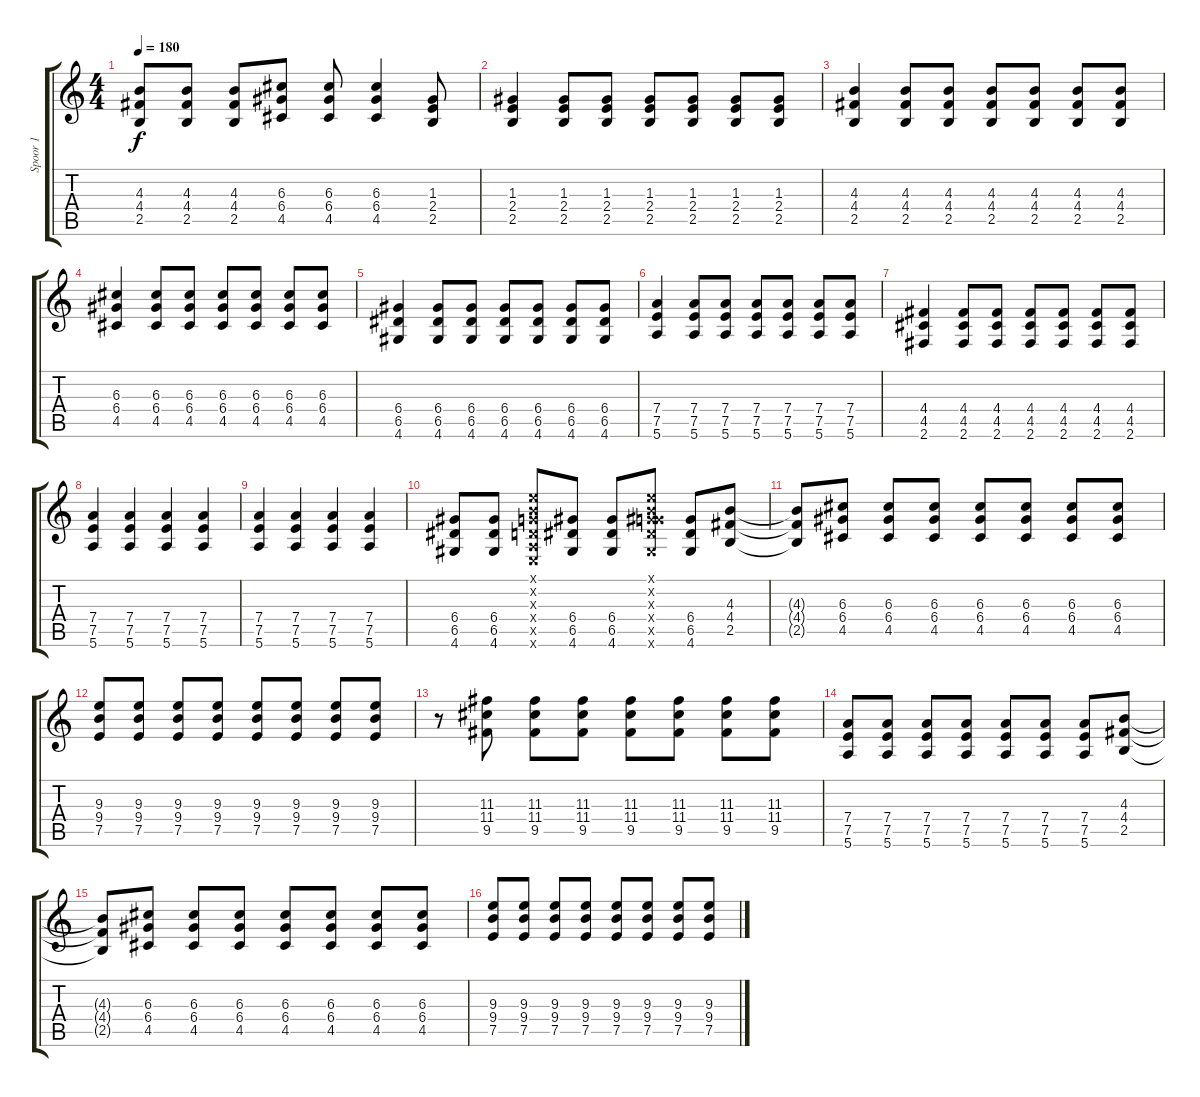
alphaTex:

\track ("Spoor 1" "Spoor 1") {instrument distortionguitar}
\staff {score tabs}
\tuning (E4 B3 G3 D3 A2 E2) {hide}
\ts (4 4)
\tempo 180
\clef g2
\ks c
(4.3 4.4 2.5).8{dy f} (4.3 4.4 2.5).8 (4.3 4.4 2.5).8 (6.3 6.4 4.5).8 (6.3 6.4 4.5).8 (6.3 6.4 4.5).4 (1.3 2.4 2.5).8 |
(1.3 2.4 2.5).4 (1.3 2.4 2.5).8 (1.3 2.4 2.5).8 (1.3 2.4 2.5).8 (1.3 2.4 2.5).8 (1.3 2.4 2.5).8 (1.3 2.4 2.5).8 |
(4.3 4.4 2.5).4 (4.3 4.4 2.5).8 (4.3 4.4 2.5).8 (4.3 4.4 2.5).8 (4.3 4.4 2.5).8 (4.3 4.4 2.5).8 (4.3 4.4 2.5).8 |
(6.3 6.4 4.5).4 (6.3 6.4 4.5).8 (6.3 6.4 4.5).8 (6.3 6.4 4.5).8 (6.3 6.4 4.5).8 (6.3 6.4 4.5).8 (6.3 6.4 4.5).8 |
(6.4 6.5 4.6).4 (6.4 6.5 4.6).8 (6.4 6.5 4.6).8 (6.4 6.5 4.6).8 (6.4 6.5 4.6).8 (6.4 6.5 4.6).8 (6.4 6.5 4.6).8 |
(7.4 7.5 5.6).4 (7.4 7.5 5.6).8 (7.4 7.5 5.6).8 (7.4 7.5 5.6).8 (7.4 7.5 5.6).8 (7.4 7.5 5.6).8 (7.4 7.5 5.6).8 |
(4.4 4.5 2.6).4 (4.4 4.5 2.6).8 (4.4 4.5 2.6).8 (4.4 4.5 2.6).8 (4.4 4.5 2.6).8 (4.4 4.5 2.6).8 (4.4 4.5 2.6).8 |
(7.4 7.5 5.6).4 (7.4 7.5 5.6).4 (7.4 7.5 5.6).4 (7.4 7.5 5.6).4 |
(7.4 7.5 5.6).4 (7.4 7.5 5.6).4 (7.4 7.5 5.6).4 (7.4 7.5 5.6).4 |
(6.4 6.5 4.6).8 (6.4 6.5 4.6).8 (0.1{x} 0.2{x} 0.3{x} 0.4{x} 0.5{x} 0.6{x}).8 (6.4 6.5 4.6).8 (6.4 6.5 4.6).8 (0.1{x} 0.2{x} 0.3{x} 6.4{x} 6.5{x} 4.6{x}).8 (6.4 6.5 4.6).8 (4.3 4.4 2.5).8 |
(4.3{t} 4.4{t} 2.5{t}).8 (6.3 6.4 4.5).8 (6.3 6.4 4.5).8 (6.3 6.4 4.5).8 (6.3 6.4 4.5).8 (6.3 6.4 4.5).8 (6.3 6.4 4.5).8 (6.3 6.4 4.5).8 |
(9.3 9.4 7.5).8 (9.3 9.4 7.5).8 (9.3 9.4 7.5).8 (9.3 9.4 7.5).8 (9.3 9.4 7.5).8 (9.3 9.4 7.5).8 (9.3 9.4 7.5).8 (9.3 9.4 7.5).8 |
r.8 (11.3 11.4 9.5).8 (11.3 11.4 9.5).8 (11.3 11.4 9.5).8 (11.3 11.4 9.5).8 (11.3 11.4 9.5).8 (11.3 11.4 9.5).8 (11.3 11.4 9.5).8 |
(7.4 7.5 5.6).8 (7.4 7.5 5.6).8 (7.4 7.5 5.6).8 (7.4 7.5 5.6).8 (7.4 7.5 5.6).8 (7.4 7.5 5.6).8 (7.4 7.5 5.6).8 (4.3 4.4 2.5).8 |
(4.3{t} 4.4{t} 2.5{t}).8 (6.3 6.4 4.5).8 (6.3 6.4 4.5).8 (6.3 6.4 4.5).8 (6.3 6.4 4.5).8 (6.3 6.4 4.5).8 (6.3 6.4 4.5).8 (6.3 6.4 4.5).8 |
(9.3 9.4 7.5).8 (9.3 9.4 7.5).8 (9.3 9.4 7.5).8 (9.3 9.4 7.5).8 (9.3 9.4 7.5).8 (9.3 9.4 7.5).8 (9.3 9.4 7.5).8 (9.3 9.4 7.5).8
